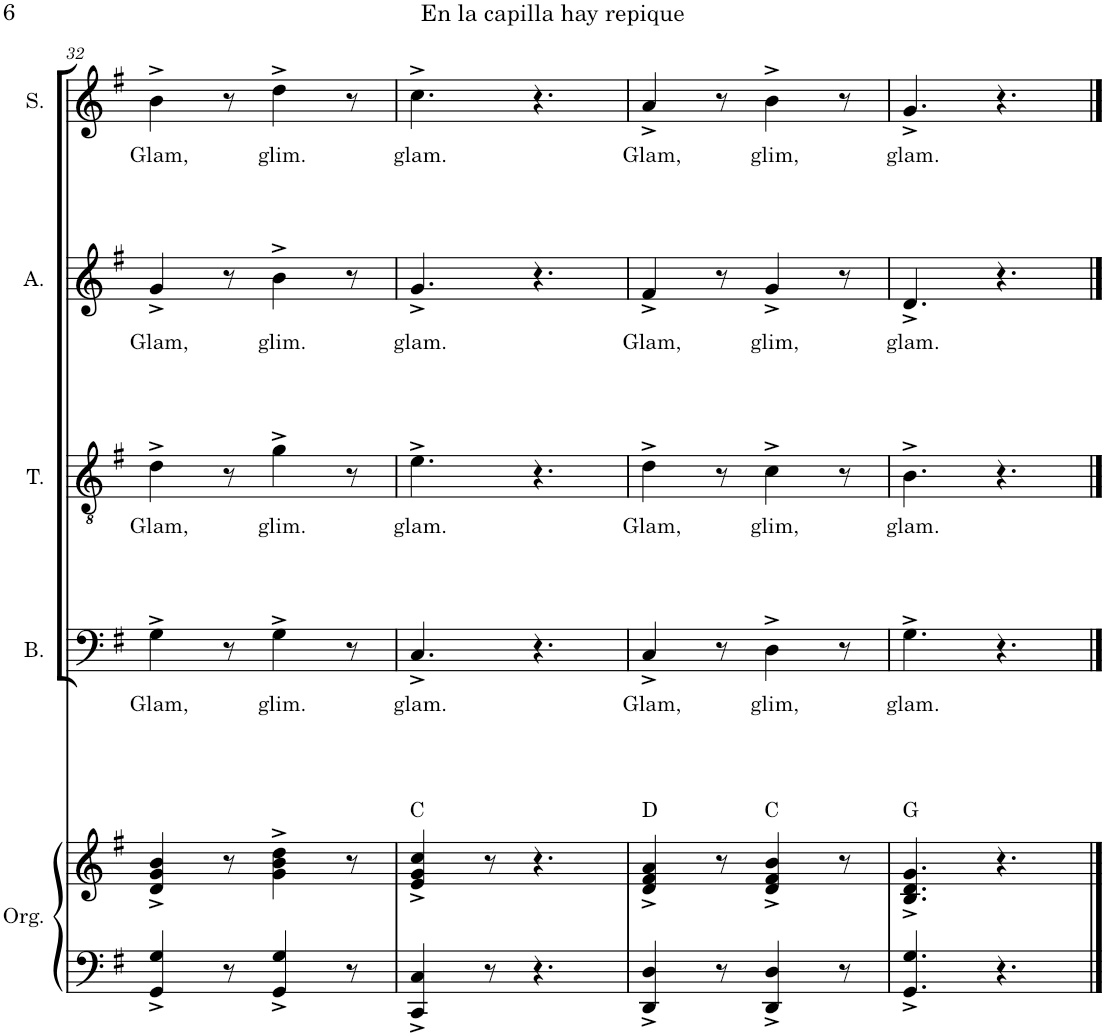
**kern	**kern	**harte	**kern	**text	**kern	**text	**kern	**text	**kern	**text
*part5	*part5	*part5	*part4	*part4	*part3	*part3	*part2	*part2	*part1	*part1
*staff6	*staff5	*	*staff4	*staff4	*staff3	*staff3	*staff2	*staff2	*staff1	*staff1
*I"Órgano	*	*	*I"Bajo	*	*I"Tenor	*	*I"Alto	*	*I"Soprano	*
*	*	*	*I'B.	*	*I'T.	*	*I'A.	*	*I'S.	*
!!LO:PB:g=z
*clefF4	*clefG2	*	*clefF4	*	*clefGv2	*	*clefG2	*	*clefG2	*
*k[f#]	*k[f#]	*	*k[f#]	*	*k[f#]	*	*k[f#]	*	*k[f#]	*
*M6/8	*M6/8	*	*M6/8	*	*M6/8	*	*M6/8	*	*M6/8	*
=32	=32	=32	=32	=32	=32	=32	=32	=32	=32	=32
!	!	!	!	!LO:LY:b	!	!LO:LY:b	!	!LO:LY:b	!	!LO:LY:b
4GG/^ 4G/^	4d/^ 4g/^ 4b/^	.	4G^\	Glam,	4d^\	Glam,	4g^/	Glam,	4b^\	Glam,
8r	8r	.	8r	.	8r	.	8r	.	8r	.
!	!	!	!	!LO:LY:b	!	!LO:LY:b	!	!LO:LY:b	!	!LO:LY:b
4GG/^ 4G/^	4g\^ 4b\^ 4dd\^	.	4G^\	glim.	4g^\	glim.	4b^\	glim.	4dd^\	glim.
8r	8r	.	8r	.	8r	.	8r	.	8r	.
=33	=33	=33	=33	=33	=33	=33	=33	=33	=33	=33
!	!	!	!	!LO:LY:b	!	!LO:LY:b	!	!LO:LY:b	!	!LO:LY:b
4CC/^ 4C/^	4e/^ 4g/^ 4cc/^	C:maj	4.C^/	glam.	4.e^\	glam.	4.g^/	glam.	4.cc^\	glam.
8r	8r	.	.	.	.	.	.	.	.	.
4.r	4.r	.	4.r	.	4.r	.	4.r	.	4.r	.
=34	=34	=34	=34	=34	=34	=34	=34	=34	=34	=34
!	!	!	!	!LO:LY:b	!	!LO:LY:b	!	!LO:LY:b	!	!LO:LY:b
4DD/^ 4D/^	4d/^ 4f#/^ 4a/^	D:maj	4C^/	Glam,	4d^\	Glam,	4f#^/	Glam,	4a^/	Glam,
8r	8r	.	8r	.	8r	.	8r	.	8r	.
!	!	!	!	!LO:LY:b	!	!LO:LY:b	!	!LO:LY:b	!	!LO:LY:b
4DD/^ 4D/^	4d/^ 4f#/^ 4b/^	C:maj	4D^\	glim,	4c^\	glim,	4g^/	glim,	4b^\	glim,
8r	8r	.	8r	.	8r	.	8r	.	8r	.
=35	=35	=35	=35	=35	=35	=35	=35	=35	=35	=35
!	!	!	!	!LO:LY:b	!	!LO:LY:b	!	!LO:LY:b	!	!LO:LY:b
4.GG/^ 4.G/^	4.B/^ 4.d/^ 4.g/^	G:maj	4.G^\	glam.	4.B^\	glam.	4.d^/	glam.	4.g^/	glam.
4.r	4.r	.	4.r	.	4.r	.	4.r	.	4.r	.
==	==	==	==	==	==	==	==	==	==	==
*-	*-	*-	*-	*-	*-	*-	*-	*-	*-	*-
